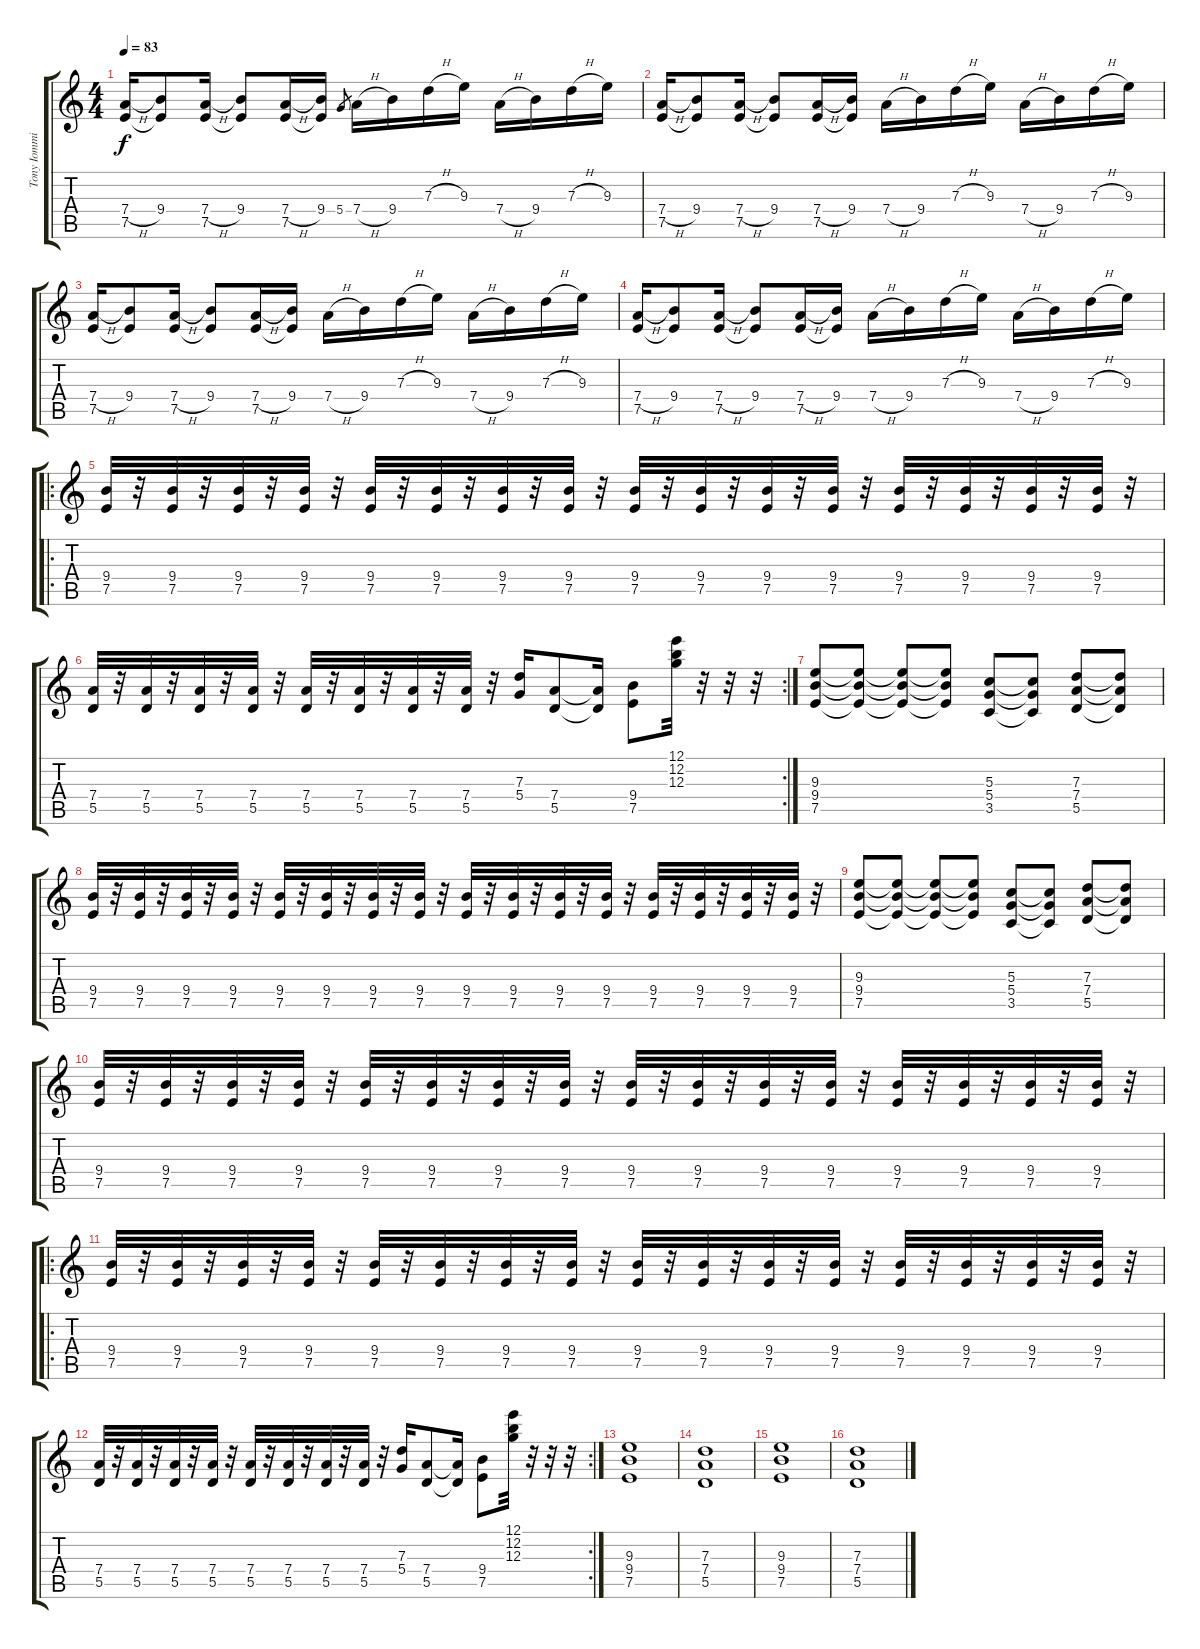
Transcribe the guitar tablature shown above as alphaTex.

\track ("Tony Iommi (Base)" "Tony Iommi") {instrument overdrivenguitar}
\staff {score tabs}
\tuning (E4 B3 G3 D3 A2 E2) {hide}
\ts (4 4)
\tempo 83
\clef g2
\ks c
(7.4{h} 7.5).16{dy f instrument overdrivenguitar} (9.4 7.5{t}).8 (7.4{h} 7.5).16 (9.4 7.5{t}).8 (7.4{h} 7.5).16 (9.4 7.5{t}).16 5.4.8{gr} 7.4{h}.16 9.4.16 7.3{h}.16 9.3.16 7.4{h}.16 9.4.16 7.3{h}.16 9.3.16 |
(7.4{h} 7.5).16 (9.4 7.5{t}).8 (7.4{h} 7.5).16 (9.4 7.5{t}).8 (7.4{h} 7.5).16 (9.4 7.5{t}).16 7.4{h}.16 9.4.16 7.3{h}.16 9.3.16 7.4{h}.16 9.4.16 7.3{h}.16 9.3.16 |
(7.4{h} 7.5).16 (9.4 7.5{t}).8 (7.4{h} 7.5).16 (9.4 7.5{t}).8 (7.4{h} 7.5).16 (9.4 7.5{t}).16 7.4{h}.16 9.4.16 7.3{h}.16 9.3.16 7.4{h}.16 9.4.16 7.3{h}.16 9.3.16 |
(7.4{h} 7.5).16 (9.4 7.5{t}).8 (7.4{h} 7.5).16 (9.4 7.5{t}).8 (7.4{h} 7.5).16 (9.4 7.5{t}).16 7.4{h}.16 9.4.16 7.3{h}.16 9.3.16 7.4{h}.16 9.4.16 7.3{h}.16 9.3.16 |
\ro
(9.4 7.5).32 r.32 (9.4 7.5).32 r.32 (9.4 7.5).32 r.32 (9.4 7.5).32 r.32 (9.4 7.5).32 r.32 (9.4 7.5).32 r.32 (9.4 7.5).32 r.32 (9.4 7.5).32 r.32 (9.4 7.5).32 r.32 (9.4 7.5).32 r.32 (9.4 7.5).32 r.32 (9.4 7.5).32 r.32 (9.4 7.5).32 r.32 (9.4 7.5).32 r.32 (9.4 7.5).32 r.32 (9.4 7.5).32 r.32 |
\rc 2
(7.4 5.5).32 r.32 (7.4 5.5).32 r.32 (7.4 5.5).32 r.32 (7.4 5.5).32 r.32 (7.4 5.5).32 r.32 (7.4 5.5).32 r.32 (7.4 5.5).32 r.32 (7.4 5.5).32 r.32 (7.3 5.4).16 (7.4 5.5).8 (7.4{t} 5.5{t}).16 (9.4 7.5).8 (12.1 12.2 12.3).32 r.32 r.32 r.32 |
(9.3 9.4 7.5).8 (9.3{t} 9.4{t} 7.5{t}).8 (9.3{t} 9.4{t} 7.5{t}).8 (9.3{t} 9.4{t} 7.5{t}).8 (5.3 5.4 3.5).8 (5.3{t} 5.4{t} 3.5{t}).8 (7.3 7.4 5.5).8 (7.3{t} 7.4{t} 5.5{t}).8 |
(9.4 7.5).32 r.32 (9.4 7.5).32 r.32 (9.4 7.5).32 r.32 (9.4 7.5).32 r.32 (9.4 7.5).32 r.32 (9.4 7.5).32 r.32 (9.4 7.5).32 r.32 (9.4 7.5).32 r.32 (9.4 7.5).32 r.32 (9.4 7.5).32 r.32 (9.4 7.5).32 r.32 (9.4 7.5).32 r.32 (9.4 7.5).32 r.32 (9.4 7.5).32 r.32 (9.4 7.5).32 r.32 (9.4 7.5).32 r.32 |
(9.3 9.4 7.5).8 (9.3{t} 9.4{t} 7.5{t}).8 (9.3{t} 9.4{t} 7.5{t}).8 (9.3{t} 9.4{t} 7.5{t}).8 (5.3 5.4 3.5).8 (5.3{t} 5.4{t} 3.5{t}).8 (7.3 7.4 5.5).8 (7.3{t} 7.4{t} 5.5{t}).8 |
(9.4 7.5).32 r.32 (9.4 7.5).32 r.32 (9.4 7.5).32 r.32 (9.4 7.5).32 r.32 (9.4 7.5).32 r.32 (9.4 7.5).32 r.32 (9.4 7.5).32 r.32 (9.4 7.5).32 r.32 (9.4 7.5).32 r.32 (9.4 7.5).32 r.32 (9.4 7.5).32 r.32 (9.4 7.5).32 r.32 (9.4 7.5).32 r.32 (9.4 7.5).32 r.32 (9.4 7.5).32 r.32 (9.4 7.5).32 r.32 |
\ro
(9.4 7.5).32 r.32 (9.4 7.5).32 r.32 (9.4 7.5).32 r.32 (9.4 7.5).32 r.32 (9.4 7.5).32 r.32 (9.4 7.5).32 r.32 (9.4 7.5).32 r.32 (9.4 7.5).32 r.32 (9.4 7.5).32 r.32 (9.4 7.5).32 r.32 (9.4 7.5).32 r.32 (9.4 7.5).32 r.32 (9.4 7.5).32 r.32 (9.4 7.5).32 r.32 (9.4 7.5).32 r.32 (9.4 7.5).32 r.32 |
\rc 2
(7.4 5.5).32 r.32 (7.4 5.5).32 r.32 (7.4 5.5).32 r.32 (7.4 5.5).32 r.32 (7.4 5.5).32 r.32 (7.4 5.5).32 r.32 (7.4 5.5).32 r.32 (7.4 5.5).32 r.32 (7.3 5.4).16 (7.4 5.5).8 (7.4{t} 5.5{t}).16 (9.4 7.5).8 (12.1 12.2 12.3).32 r.32 r.32 r.32 |
(9.3 9.4 7.5).1 |
(7.3 7.4 5.5).1 |
(9.3 9.4 7.5).1 |
(7.3 7.4 5.5).1
